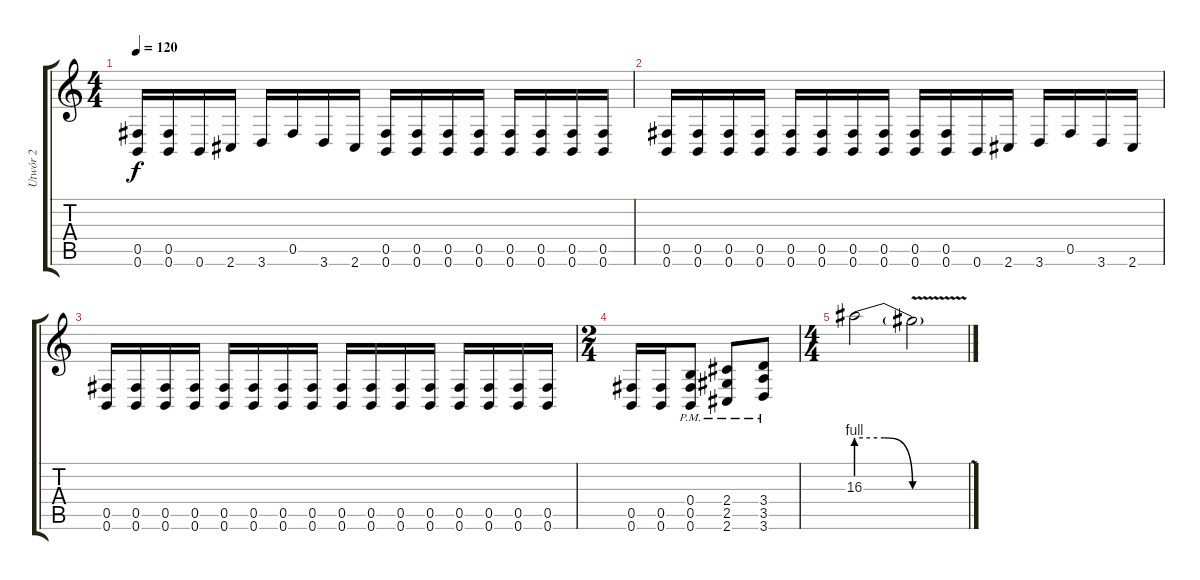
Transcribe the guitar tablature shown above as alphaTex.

\track ("Utwór 2" "Utwór 2") {instrument distortionguitar}
\staff {score tabs}
\tuning (Db4 Ab3 E3 B2 Gb2 B1) {hide}
\ts (4 4)
\tempo 120
\clef g2
\ks c
(0.5 0.6).16{dy f} (0.5 0.6).16 0.6.16 2.6.16 3.6.16 0.5.16 3.6.16 2.6.16 (0.5 0.6).16 (0.5 0.6).16 (0.5 0.6).16 (0.5 0.6).16 (0.5 0.6).16 (0.5 0.6).16 (0.5 0.6).16 (0.5 0.6).16 |
(0.5 0.6).16 (0.5 0.6).16 (0.5 0.6).16 (0.5 0.6).16 (0.5 0.6).16 (0.5 0.6).16 (0.5 0.6).16 (0.5 0.6).16 (0.5 0.6).16 (0.5 0.6).16 0.6.16 2.6.16 3.6.16 0.5.16 3.6.16 2.6.16 |
(0.5 0.6).16 (0.5 0.6).16 (0.5 0.6).16 (0.5 0.6).16 (0.5 0.6).16 (0.5 0.6).16 (0.5 0.6).16 (0.5 0.6).16 (0.5 0.6).16 (0.5 0.6).16 (0.5 0.6).16 (0.5 0.6).16 (0.5 0.6).16 (0.5 0.6).16 (0.5 0.6).16 (0.5 0.6).16 |
\ts (2 4)
(0.5 0.6).16 (0.5 0.6).16 (0.4{pm} 0.5{pm} 0.6{pm}).8 (2.4{pm} 2.5{pm} 2.6{pm}).8 (3.4{pm} 3.5{pm} 3.6{pm}).8 |
\ts (4 4)
16.3{be (custom 0 4 15 4 30 0 60 0)}.2 16.3{v t}.2
